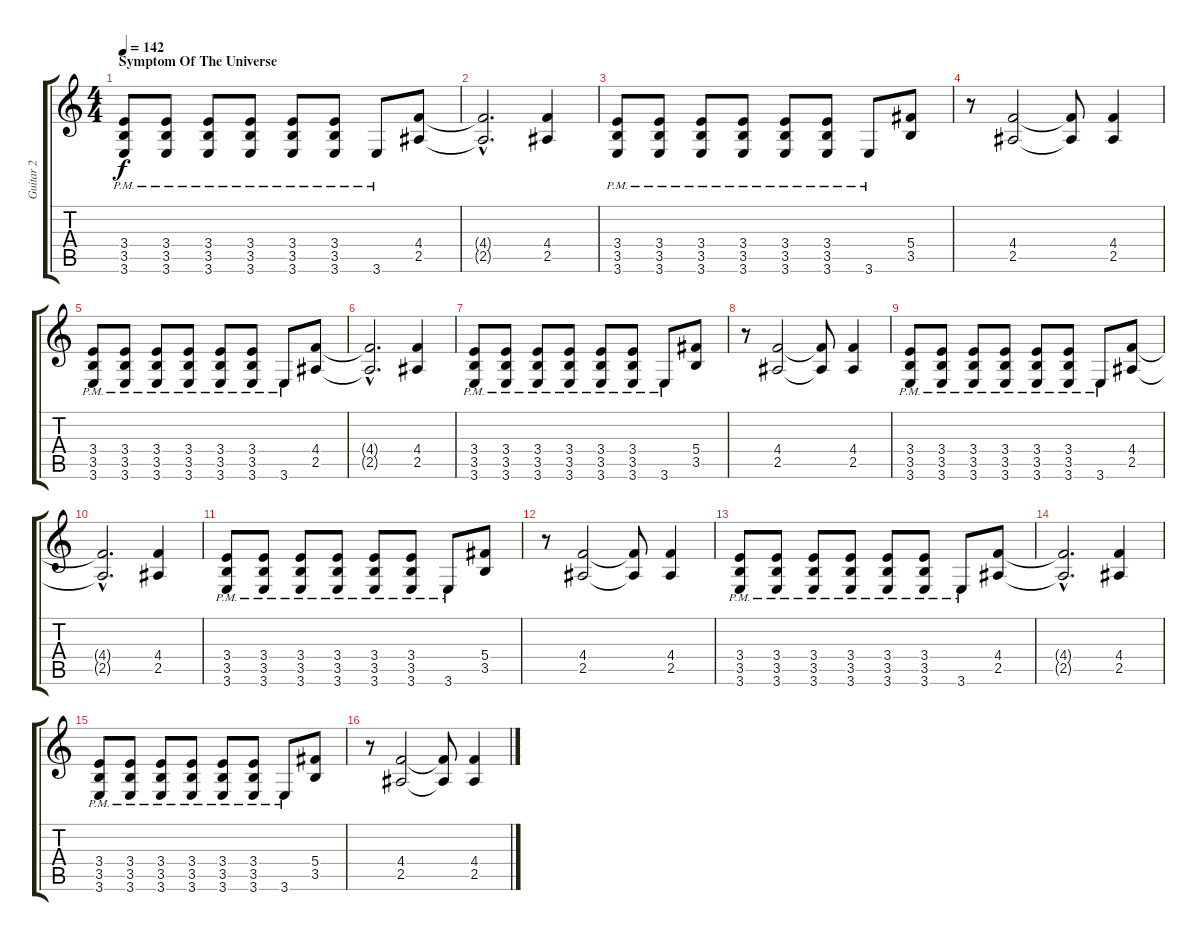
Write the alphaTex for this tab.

\track ("Guitar 2" "Guitar 2") {instrument distortionguitar}
\staff {score tabs}
\tuning (Eb4 Bb3 Gb3 Db3 Ab2 Db2) {hide}
\ts (4 4)
\section ("" "Symptom Of The Universe")
\tempo 142
\clef g2
\ks c
(3.4{pm} 3.5{pm} 3.6{pm}).8{dy f instrument distortionguitar} (3.4{pm} 3.5{pm} 3.6{pm}).8 (3.4{pm} 3.5{pm} 3.6{pm}).8 (3.4{pm} 3.5{pm} 3.6{pm}).8 (3.4{pm} 3.5{pm} 3.6{pm}).8 (3.4{pm} 3.5{pm} 3.6{pm}).8 3.6{pm}.8 (4.4 2.5).8 |
(4.4{hac t} 2.5{hac t}).2{d} (4.4 2.5).4 |
(3.4{pm} 3.5{pm} 3.6{pm}).8 (3.4{pm} 3.5{pm} 3.6{pm}).8 (3.4{pm} 3.5{pm} 3.6{pm}).8 (3.4{pm} 3.5{pm} 3.6{pm}).8 (3.4{pm} 3.5{pm} 3.6{pm}).8 (3.4{pm} 3.5{pm} 3.6{pm}).8 3.6{pm}.8 (5.4 3.5).8 |
r.8 (4.4 2.5).2 (4.4{t} 2.5{t}).8 (4.4 2.5).4 |
(3.4{pm} 3.5{pm} 3.6{pm}).8 (3.4{pm} 3.5{pm} 3.6{pm}).8 (3.4{pm} 3.5{pm} 3.6{pm}).8 (3.4{pm} 3.5{pm} 3.6{pm}).8 (3.4{pm} 3.5{pm} 3.6{pm}).8 (3.4{pm} 3.5{pm} 3.6{pm}).8 3.6{pm}.8 (4.4 2.5).8 |
(4.4{hac t} 2.5{hac t}).2{d} (4.4 2.5).4 |
(3.4{pm} 3.5{pm} 3.6{pm}).8 (3.4{pm} 3.5{pm} 3.6{pm}).8 (3.4{pm} 3.5{pm} 3.6{pm}).8 (3.4{pm} 3.5{pm} 3.6{pm}).8 (3.4{pm} 3.5{pm} 3.6{pm}).8 (3.4{pm} 3.5{pm} 3.6{pm}).8 3.6{pm}.8 (5.4 3.5).8 |
r.8 (4.4 2.5).2 (4.4{t} 2.5{t}).8 (4.4 2.5).4 |
(3.4{pm} 3.5{pm} 3.6{pm}).8 (3.4{pm} 3.5{pm} 3.6{pm}).8 (3.4{pm} 3.5{pm} 3.6{pm}).8 (3.4{pm} 3.5{pm} 3.6{pm}).8 (3.4{pm} 3.5{pm} 3.6{pm}).8 (3.4{pm} 3.5{pm} 3.6{pm}).8 3.6{pm}.8 (4.4 2.5).8 |
(4.4{hac t} 2.5{hac t}).2{d} (4.4 2.5).4 |
(3.4{pm} 3.5{pm} 3.6{pm}).8 (3.4{pm} 3.5{pm} 3.6{pm}).8 (3.4{pm} 3.5{pm} 3.6{pm}).8 (3.4{pm} 3.5{pm} 3.6{pm}).8 (3.4{pm} 3.5{pm} 3.6{pm}).8 (3.4{pm} 3.5{pm} 3.6{pm}).8 3.6{pm}.8 (5.4 3.5).8 |
r.8 (4.4 2.5).2 (4.4{t} 2.5{t}).8 (4.4 2.5).4 |
(3.4{pm} 3.5{pm} 3.6{pm}).8 (3.4{pm} 3.5{pm} 3.6{pm}).8 (3.4{pm} 3.5{pm} 3.6{pm}).8 (3.4{pm} 3.5{pm} 3.6{pm}).8 (3.4{pm} 3.5{pm} 3.6{pm}).8 (3.4{pm} 3.5{pm} 3.6{pm}).8 3.6{pm}.8 (4.4 2.5).8 |
(4.4{hac t} 2.5{hac t}).2{d} (4.4 2.5).4 |
(3.4{pm} 3.5{pm} 3.6{pm}).8 (3.4{pm} 3.5{pm} 3.6{pm}).8 (3.4{pm} 3.5{pm} 3.6{pm}).8 (3.4{pm} 3.5{pm} 3.6{pm}).8 (3.4{pm} 3.5{pm} 3.6{pm}).8 (3.4{pm} 3.5{pm} 3.6{pm}).8 3.6{pm}.8 (5.4 3.5).8 |
r.8 (4.4 2.5).2 (4.4{t} 2.5{t}).8 (4.4 2.5).4
